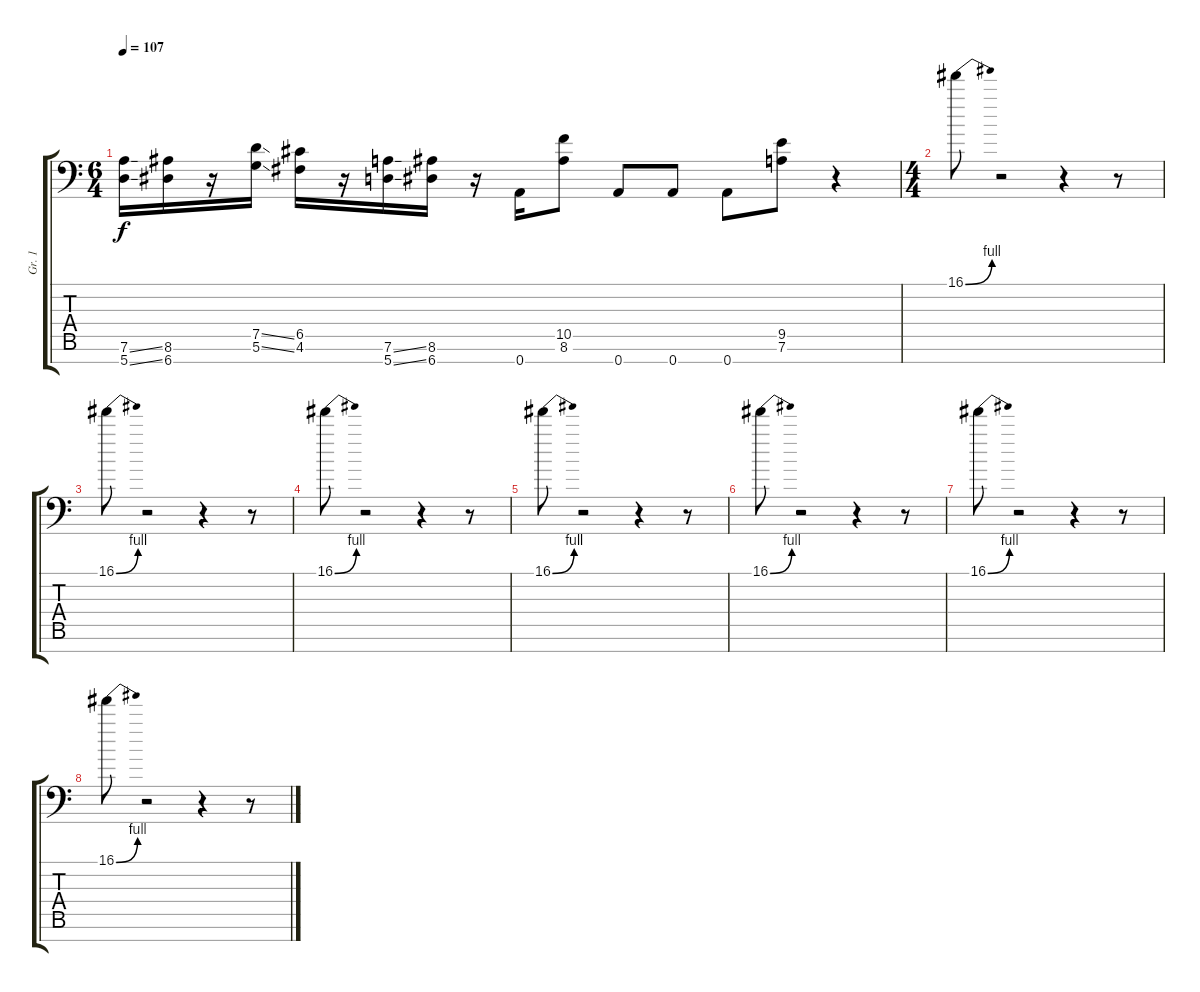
\track ("Gr. 1" "Gr. 1") {instrument overdrivenguitar}
\staff {score tabs}
\tuning (D4 A3 F3 C3 G2 D2 A1) {hide}
\ts (6 4)
\tempo 107
\clef f4
\ks c
(7.6{ss} 5.7{ss}).16{dy f} (8.6 6.7).16 r.16 (7.5{ss} 5.6{ss}).16 (6.5 4.6).16 r.16 (7.6{ss} 5.7{ss}).16 (8.6 6.7).16 r.16 0.7.16 (10.5 8.6).8 0.7.8 0.7.8 0.7.8 (9.5 7.6).8 r.4 |
\ts (4 4)
16.1{be (bend 0 0 60 4)}.8 r.2 r.4 r.8 |
16.1{be (bend 0 0 60 4)}.8 r.2 r.4 r.8 |
16.1{be (bend 0 0 60 4)}.8 r.2 r.4 r.8 |
16.1{be (bend 0 0 60 4)}.8 r.2 r.4 r.8 |
16.1{be (bend 0 0 60 4)}.8 r.2 r.4 r.8 |
16.1{be (bend 0 0 60 4)}.8 r.2 r.4 r.8 |
16.1{be (bend 0 0 60 4)}.8 r.2 r.4 r.8
